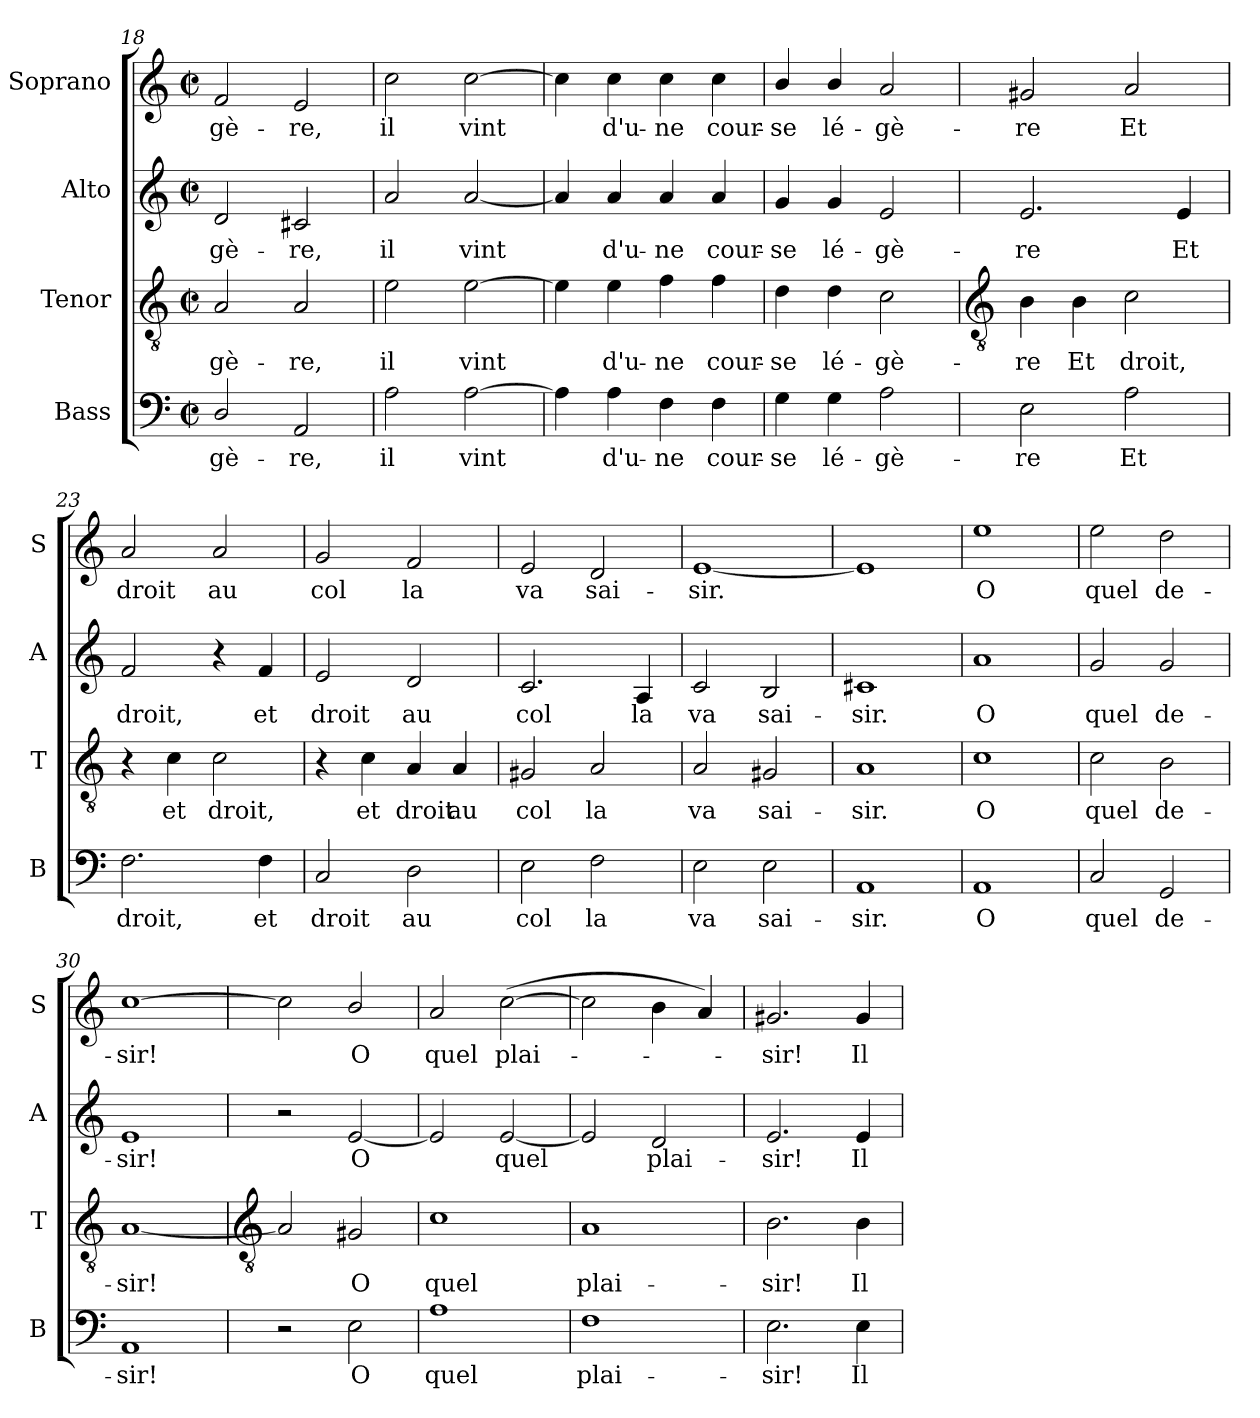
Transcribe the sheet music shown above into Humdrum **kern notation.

**kern	**text	**kern	**text	**kern	**text	**kern	**text
*part4	*part4	*part3	*part3	*part2	*part2	*part1	*part1
*staff4	*staff4	*staff3	*staff3	*staff2	*staff2	*staff1	*staff1
*I"Bass	*	*I"Tenor	*	*I"Alto	*	*I"Soprano	*
*I'B	*	*I'T	*	*I'A	*	*I'S	*
*clefF4	*	*clefGv2	*	*clefG2	*	*clefG2	*
*k[]	*	*k[]	*	*k[]	*	*k[]	*
*C:	*	*C:	*	*C:	*	*C:	*
*M2/2	*	*M2/2	*	*M2/2	*	*M2/2	*
*met(c|)	*	*met(c|)	*	*met(c|)	*	*met(c|)	*
=18	=18	=18	=18	=18	=18	=18	=18
!	!LO:LY:b	!	!LO:LY:b	!	!LO:LY:b	!	!LO:LY:b
2D/	-gè-	2A	-gè-	2d	-gè-	2f	-gè-
!	!LO:LY:b	!	!LO:LY:b	!	!LO:LY:b	!	!LO:LY:b
2AA	-re,	2A	-re,	2c#X	-re,	2e	-re,
=19	=19	=19	=19	=19	=19	=19	=19
!	!LO:LY:b	!	!LO:LY:b	!	!LO:LY:b	!	!LO:LY:b
2A	il	2e	il	2a	il	2cc	il
!	!LO:LY:b	!	!LO:LY:b	!	!LO:LY:b	!	!LO:LY:b
[2A	vint	[2e	vint	[2a	vint	[2cc	vint
=20	=20	=20	=20	=20	=20	=20	=20
4A]	.	4e]	.	4a]	.	4cc]	.
!	!LO:LY:b	!	!LO:LY:b	!	!LO:LY:b	!	!LO:LY:b
4A	d'u-	4e	d'u-	4a	d'u-	4cc	d'u-
!	!LO:LY:b	!	!LO:LY:b	!	!LO:LY:b	!	!LO:LY:b
4F	-ne	4f	-ne	4a	-ne	4cc	-ne
!	!LO:LY:b	!	!LO:LY:b	!	!LO:LY:b	!	!LO:LY:b
4F	cour-	4f	cour-	4a	cour-	4cc	cour-
=21	=21	=21	=21	=21	=21	=21	=21
!	!LO:LY:b	!	!LO:LY:b	!	!LO:LY:b	!	!LO:LY:b
4G	-se	4d	-se	4g	-se	4b/	-se
!	!LO:LY:b	!	!LO:LY:b	!	!LO:LY:b	!	!LO:LY:b
4G	lé-	4d	lé-	4g	lé-	4b/	lé-
!	!LO:LY:b	!	!LO:LY:b	!	!LO:LY:b	!	!LO:LY:b
2A	-gè-	2c	-gè-	2e	-gè-	2a	-gè-
!!LO:LB:g=z
=22	=22	=22	=22	=22	=22	=22	=22
*	*	*clefGv2	*	*	*	*	*
!	!LO:LY:b	!	!LO:LY:b	!	!LO:LY:b	!	!LO:LY:b
2E	-re	4B	-re	2.e	-re	2g#X	-re
!	!	!	!LO:LY:b	!	!	!	!
.	.	4B	Et	.	.	.	.
!	!LO:LY:b	!	!LO:LY:b	!	!	!	!LO:LY:b
2A	Et	2c	droit,	.	.	2a	Et
!	!	!	!	!	!LO:LY:b	!	!
.	.	.	.	4e	Et	.	.
=23	=23	=23	=23	=23	=23	=23	=23
!	!LO:LY:b	!	!	!	!LO:LY:b	!	!LO:LY:b
2.F	droit,	4r	.	2f	droit,	2a	droit
!	!	!	!LO:LY:b	!	!	!	!
.	.	4c	et	.	.	.	.
!	!	!	!LO:LY:b	!	!	!	!LO:LY:b
.	.	2c	droit,	4r	.	2a	au
!	!LO:LY:b	!	!	!	!LO:LY:b	!	!
4F	et	.	.	4f	et	.	.
=24	=24	=24	=24	=24	=24	=24	=24
!	!LO:LY:b	!	!	!	!LO:LY:b	!	!LO:LY:b
2C	droit	4r	.	2e	droit	2g	col
!	!	!	!LO:LY:b	!	!	!	!
.	.	4c	et	.	.	.	.
!	!LO:LY:b	!	!LO:LY:b	!	!LO:LY:b	!	!LO:LY:b
2D	au	4A	droit	2d	au	2f	la
!	!	!	!LO:LY:b	!	!	!	!
.	.	4A	au	.	.	.	.
=25	=25	=25	=25	=25	=25	=25	=25
!	!LO:LY:b	!	!LO:LY:b	!	!LO:LY:b	!	!LO:LY:b
2E	col	2G#X	col	2.c	col	2e	va
!	!LO:LY:b	!	!LO:LY:b	!	!	!	!LO:LY:b
2F	la	2A	la	.	.	2d	sai-
!	!	!	!	!	!LO:LY:b	!	!
.	.	.	.	4A	la	.	.
=26	=26	=26	=26	=26	=26	=26	=26
!	!LO:LY:b	!	!LO:LY:b	!	!LO:LY:b	!	!LO:LY:b
2E	va	2A	va	2c	va	[1e	-sir.
!	!LO:LY:b	!	!LO:LY:b	!	!LO:LY:b	!	!
2E	sai-	2G#X	sai-	2B	sai-	.	.
=27	=27	=27	=27	=27	=27	=27	=27
!	!LO:LY:b	!	!LO:LY:b	!	!LO:LY:b	!	!
1AA	-sir.	1A	-sir.	1c#X	-sir.	1e]	.
=28	=28	=28	=28	=28	=28	=28	=28
!	!LO:LY:b	!	!LO:LY:b	!	!LO:LY:b	!	!LO:LY:b
1AA	O	1c	O	1a	O	1ee	O
=29	=29	=29	=29	=29	=29	=29	=29
!	!LO:LY:b	!	!LO:LY:b	!	!LO:LY:b	!	!LO:LY:b
2C	quel	2c	quel	2g	quel	2ee	quel
!	!LO:LY:b	!	!LO:LY:b	!	!LO:LY:b	!	!LO:LY:b
2GG	de-	2B	de-	2g	de-	2dd	de-
=30	=30	=30	=30	=30	=30	=30	=30
!	!LO:LY:b	!	!LO:LY:b	!	!LO:LY:b	!	!LO:LY:b
1AA	-sir!	[1A	-sir!	1e	-sir!	[1cc	-sir!
!!LO:LB:g=z
=31	=31	=31	=31	=31	=31	=31	=31
*	*	*clefGv2	*	*	*	*	*
2r	.	2A]	.	2r	.	2cc]	.
!	!LO:LY:b	!	!LO:LY:b	!	!LO:LY:b	!	!LO:LY:b
2E	O	2G#X	O	[2e	O	2b/	O
=32	=32	=32	=32	=32	=32	=32	=32
!	!LO:LY:b	!	!LO:LY:b	!	!	!	!LO:LY:b
1A	quel	1c	quel	2e]	.	2a	quel
!	!	!	!	!	!LO:LY:b	!	!LO:LY:b
.	.	.	.	[2e	quel	(>[2cc	plai-
=33	=33	=33	=33	=33	=33	=33	=33
!	!LO:LY:b	!	!LO:LY:b	!	!	!	!
1F	plai-	1A	plai-	2e]	.	2cc]	.
!	!	!	!	!	!LO:LY:b	!	!
.	.	.	.	2d	plai-	4b	.
.	.	.	.	.	.	4a)	.
=34	=34	=34	=34	=34	=34	=34	=34
!	!LO:LY:b	!	!LO:LY:b	!	!LO:LY:b	!	!LO:LY:b
2.E	-sir!	2.B	-sir!	2.e	-sir!	2.g#X	sir!
!	!LO:LY:b	!	!LO:LY:b	!	!LO:LY:b	!	!LO:LY:b
4E	Il	4B	Il	4e	Il	4g#	Il
=	=	=	=	=	=	=	=
*-	*-	*-	*-	*-	*-	*-	*-
